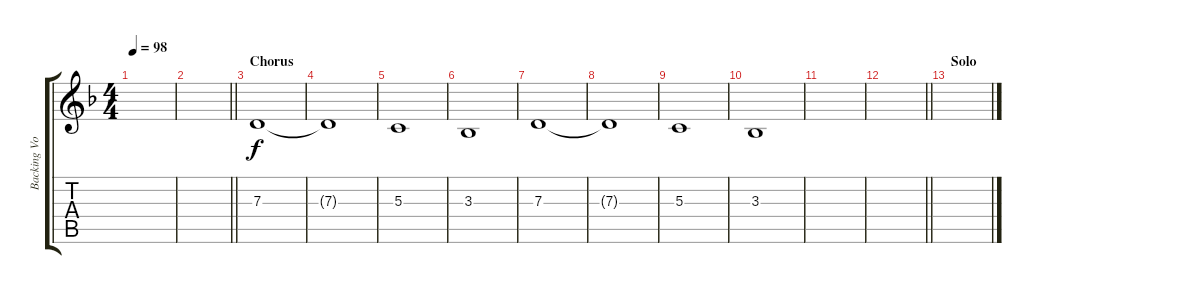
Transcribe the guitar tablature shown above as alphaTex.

\track ("Backing Vocals 1" "Backing Vo") {instrument flute}
\staff {score tabs}
\tuning (E4 B3 G3 D3 A2 D2) {hide}
\ts (4 4)
\tempo 98
\clef g2
\ks f
|
\barLineRight lightlight
|
\section ("" "Chorus")
7.3.1 |
7.3{t}.1 |
5.3.1 |
3.3.1 |
7.3.1 |
7.3{t}.1 |
5.3.1 |
3.3.1 |
|
\barLineRight lightlight
|
\section ("" "Solo")
